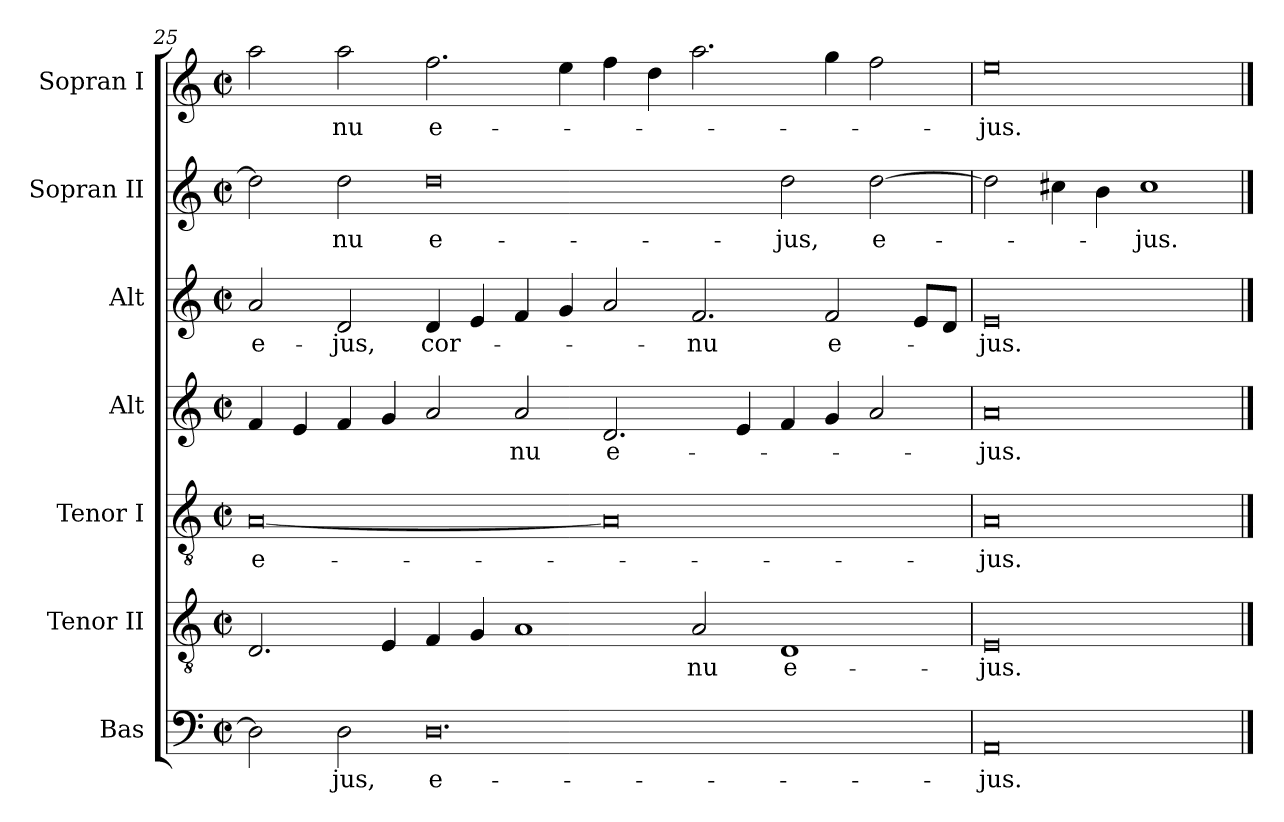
**kern	**text	**kern	**text	**kern	**text	**kern	**text	**kern	**text	**kern	**text	**kern	**text
*part7	*part7	*part6	*part6	*part5	*part5	*part4	*part4	*part3	*part3	*part2	*part2	*part1	*part1
*staff7	*staff7	*staff6	*staff6	*staff5	*staff5	*staff4	*staff4	*staff3	*staff3	*staff2	*staff2	*staff1	*staff1
*I"Bas	*	*I"Tenor II	*	*I"Tenor I	*	*I"Alt	*	*I"Alt	*	*I"Sopran II	*	*I"Sopran I	*
*I'B	*	*I'T II	*	*I'T I	*	*I'A	*	*I'A	*	*I'S II	*	*I'S I	*
!!LO:LB:g=z
*clefF4	*	*clefGv2	*	*clefGv2	*	*clefG2	*	*clefG2	*	*clefG2	*	*clefG2	*
*k[]	*	*k[]	*	*k[]	*	*k[]	*	*k[]	*	*k[]	*	*k[]	*
*C:	*	*C:	*	*C:	*	*C:	*	*C:	*	*C:	*	*C:	*
*M2/2	*	*M2/2	*	*M2/2	*	*M2/2	*	*M2/2	*	*M2/2	*	*M2/2	*
*met(c|)	*	*met(c|)	*	*met(c|)	*	*met(c|)	*	*met(c|)	*	*met(c|)	*	*met(c|)	*
=25	=25	=25	=25	=25	=25	=25	=25	=25	=25	=25	=25	=25	=25
!	!	!	!	!	!LO:LY:b	!	!	!	!LO:LY:b	!	!	!	!
2D\]	.	2.D/	.	[0A	e-	4f/	.	2a/	e-	2dd\]	.	2aa\	.
.	.	.	.	.	.	4e/	.	.	.	.	.	.	.
!	!LO:LY:b	!	!	!	!	!	!	!	!LO:LY:b	!	!LO:LY:b	!	!LO:LY:b
2D\	-jus,	.	.	.	.	4f/	.	2d/	-jus,	2dd\	-nu	2aa\	-nu
.	.	4E/	.	.	.	4g/	.	.	.	.	.	.	.
!	!LO:LY:b	!	!	!	!	!	!	!	!LO:LY:b	!	!LO:LY:b	!	!LO:LY:b
0.D	e-	4F/	.	.	.	2a/	.	4d/	cor-	0dd	e-	2.ff\	e-
.	.	4G/	.	.	.	.	.	4e/	.	.	.	.	.
!	!	!	!	!	!	!	!LO:LY:b	!	!	!	!	!	!
.	.	1A	.	.	.	2a/	-nu	4f/	.	.	.	.	.
.	.	.	.	.	.	.	.	4g/	.	.	.	4ee\	.
!	!	!	!	!	!	!	!LO:LY:b	!	!	!	!	!	!
.	.	.	.	0A]	.	2.d/	e-	2a/	.	.	.	4ff\	.
.	.	.	.	.	.	.	.	.	.	.	.	4dd\	.
!	!	!	!LO:LY:b	!	!	!	!	!	!LO:LY:b	!	!	!	!
.	.	2A/	-nu	.	.	.	.	2.f/	-nu	.	.	2.aa\	.
.	.	.	.	.	.	4e/	.	.	.	.	.	.	.
!	!	!	!LO:LY:b	!	!	!	!	!	!	!	!LO:LY:b	!	!
.	.	1D	e-	.	.	4f/	.	.	.	2dd\	-jus,	.	.
!	!	!	!	!	!	!	!	!	!LO:LY:b	!	!	!	!
.	.	.	.	.	.	4g/	.	2f/	e-	.	.	4gg\	.
!	!	!	!	!	!	!	!	!	!	!	!LO:LY:b	!	!
.	.	.	.	.	.	2a/	.	.	.	[2dd\	e-	2ff\	.
.	.	.	.	.	.	.	.	8e/L	.	.	.	.	.
.	.	.	.	.	.	.	.	8d/J	.	.	.	.	.
=26	=26	=26	=26	=26	=26	=26	=26	=26	=26	=26	=26	=26	=26
!	!LO:LY:b	!	!LO:LY:b	!	!LO:LY:b	!	!LO:LY:b	!	!LO:LY:b	!	!	!	!LO:LY:b
0AA	-jus.	0E	-jus.	0A	-jus.	0a	-jus.	0e	-jus.	2dd\]	.	0ee	-jus.
.	.	.	.	.	.	.	.	.	.	4cc#X\	.	.	.
.	.	.	.	.	.	.	.	.	.	4b\	.	.	.
!	!	!	!	!	!	!	!	!	!	!	!LO:LY:b	!	!
.	.	.	.	.	.	.	.	.	.	1cc#	-jus.	.	.
==	==	==	==	==	==	==	==	==	==	==	==	==	==
*-	*-	*-	*-	*-	*-	*-	*-	*-	*-	*-	*-	*-	*-
